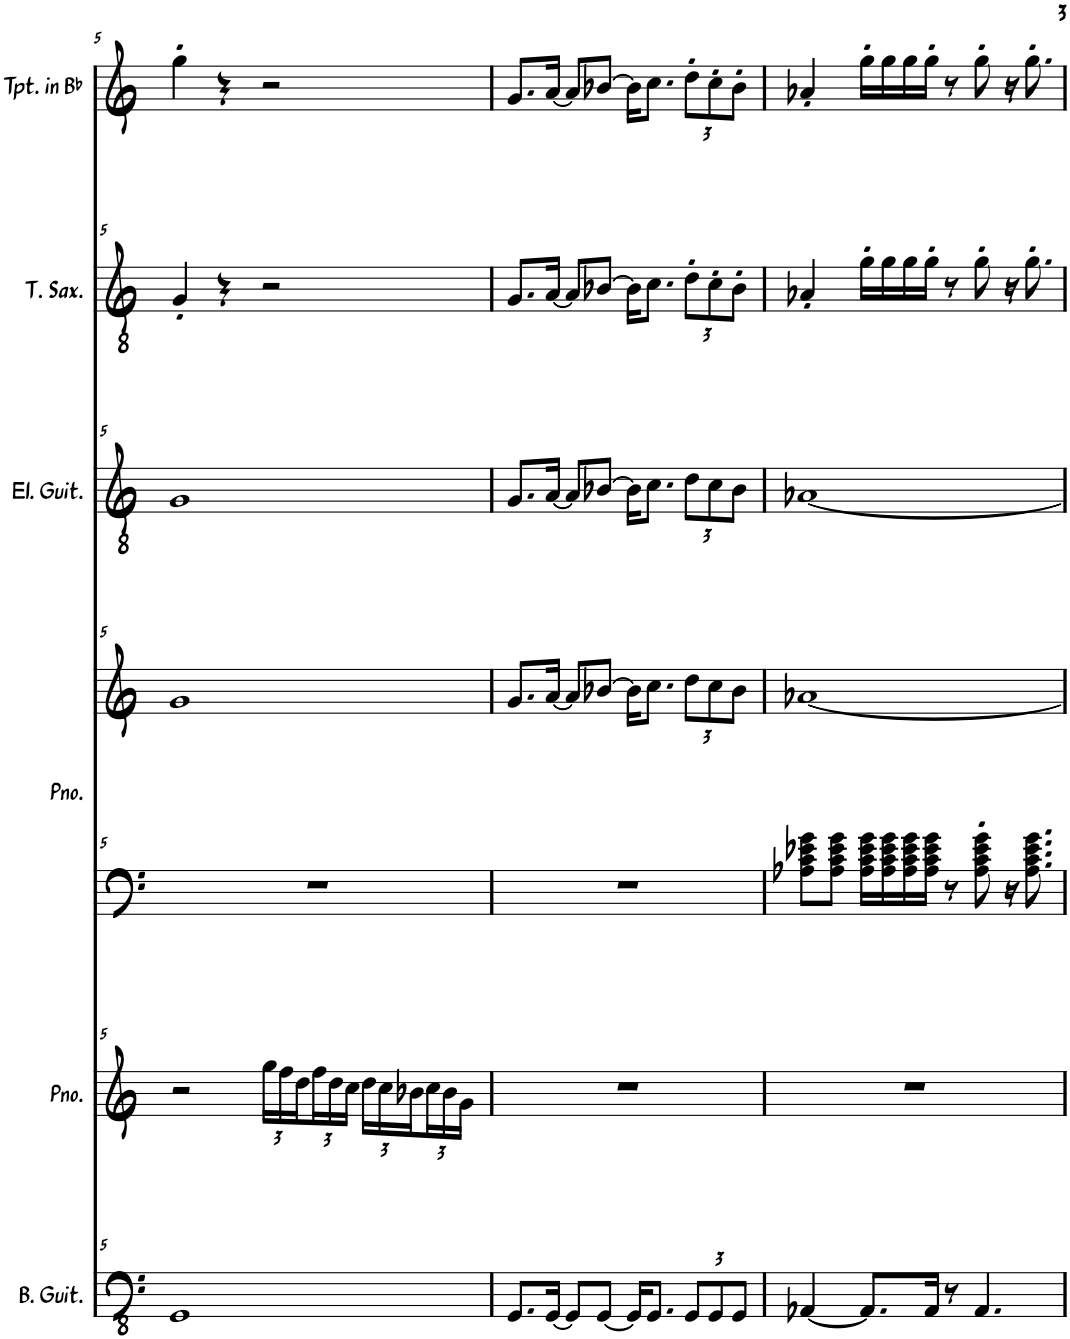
**kern	**kern	**kern	**kern	**kern	**kern	**kern
*part6	*part5	*part4	*part4	*part3	*part2	*part1
*staff7	*staff6	*staff5	*staff4	*staff3	*staff2	*staff1
*I"Bass Guitar	*I"Piano	*I"Piano	*	*I"Electric Guitar	*I"Tenor Saxophone	*I"Trumpet in Bb
*I'B. Guit.	*I'Pno.	*I'Pno.	*	*I'El. Guit.	*I'T. Sax.	*I'Tpt. in Bb
!!LO:PB:g=z
*clefFv4	*clefG2	*clefF4	*clefG2	*clefGv2	*clefGv2	*clefG2
*	*	*	*	*	*Trd8c14	*Trd1c2
*k[]	*k[]	*k[]	*k[]	*k[]	*k[]	*k[]
*M4/4	*M4/4	*M4/4	*M4/4	*M4/4	*M4/4	*M4/4
=5	=5	=5	=5	=5	=5	=5
1GGG	2r	1r	1g	1G	4G'/	4gg'\
.	.	.	.	.	4r	4r
*	*Xbrackettup	*	*	*	*	*
.	24gg\LL	.	.	.	2r	2r
.	24ff\	.	.	.	.	.
.	24dd\	.	.	.	.	.
.	24ff\	.	.	.	.	.
.	24dd\	.	.	.	.	.
.	24cc\JJ	.	.	.	.	.
.	24dd\LL	.	.	.	.	.
.	24cc\	.	.	.	.	.
.	24b-X\	.	.	.	.	.
.	24cc\	.	.	.	.	.
.	24b-\	.	.	.	.	.
.	24g\JJ	.	.	.	.	.
=6	=6	=6	=6	=6	=6	=6
8.GGG/L	1r	1r	8.g/L	8.G/L	8.G/L	8.g/L
[16GGG/Jk	.	.	[16a/Jk	[16A/Jk	[16A/Jk	[16a/Jk
8GGG/L]	.	.	8a/L]	8A/L]	8A/L]	8a/L]
[8GGG/J	.	.	[8b-X/J	[8B-X/J	[8B-X/J	[8b-X/J
16GGG/KL]	.	.	16b-\KL]	16B-\KL]	16B-\KL]	16b-\KL]
8.GGG/J	.	.	8.cc\J	8.c\J	8.c\J	8.cc\J
*Xbrackettup	*	*	*Xbrackettup	*Xbrackettup	*Xbrackettup	*Xbrackettup
12GGG/L	.	.	12dd\L	12d\L	12d'\L	12dd'\L
12GGG/	.	.	12cc\	12c\	12c'\	12cc'\
12GGG/J	.	.	12b-\J	12B-\J	12B-'\J	12b-'\J
=7	=7	=7	=7	=7	=7	=7
[4AAA-X/	1r	8A-X\ 8c\ 8e-X\ 8g\L	[1a-X	[1A-X	4A-X'/	4a-X'/
.	.	8A-\ 8c\ 8e-\ 8g\J	.	.	.	.
8.AAA-/L]	.	16A-\ 16c\ 16e-\ 16g\LL	.	.	16g'\LL	16gg'\LL
.	.	16A-\ 16c\ 16e-\ 16g\	.	.	16g\	16gg\
.	.	16A-\ 16c\ 16e-\ 16g\	.	.	16g\	16gg\
16AAA-/Jk	.	16A-\ 16c\ 16e-\ 16g\JJ	.	.	16g'\JJ	16gg'\JJ
8r	.	8r	.	.	8r	8r
4.AAA-/	.	8A-\' 8c\' 8e-\' 8g\'	.	.	8g'\	8gg'\
.	.	16r	.	.	16r	16r
.	.	8.A-\ 8.c\ 8.e-\ 8.g\	.	.	8.g'\	8.gg'\
=	=	=	=	=	=	=
*-	*-	*-	*-	*-	*-	*-
